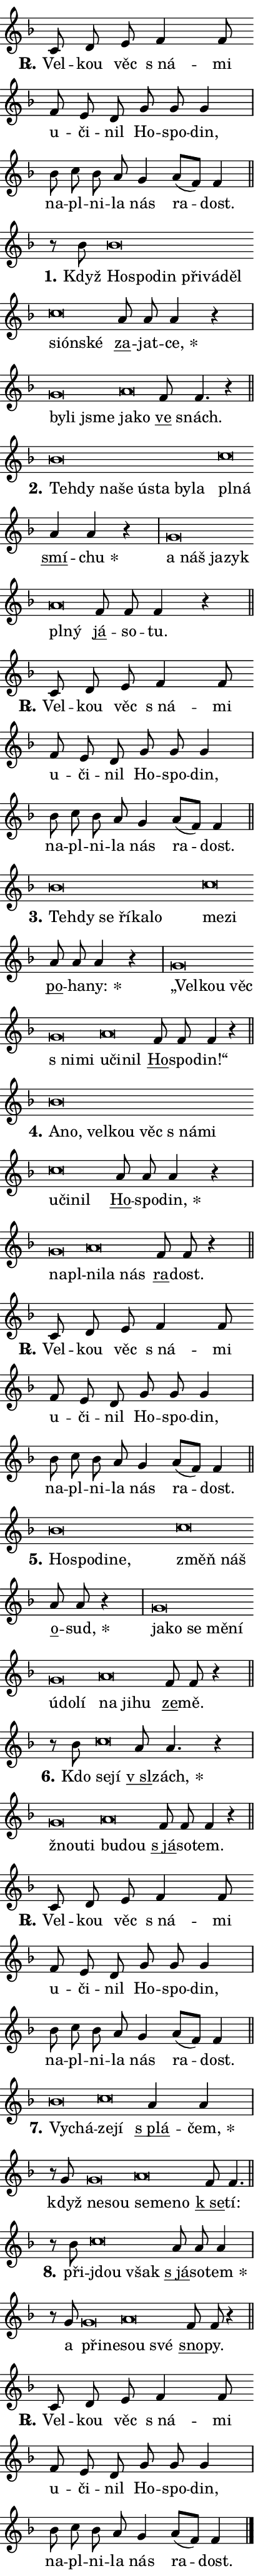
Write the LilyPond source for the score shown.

\version "2.24.0"
\header { tagline = "" }
\paper {
  indent = 0\cm
  top-margin = 0\cm
  right-margin = 0.13\cm % to fit lyric hyphens
  bottom-margin = 0\cm
  left-margin = 0\cm
  paper-width = 7\cm
  page-breaking = #ly:one-page-breaking
  system-system-spacing.basic-distance = #11
  score-system-spacing.basic-distance = #11
  ragged-last = ##f
}


%% Author: Thomas Morley
%% https://lists.gnu.org/archive/html/lilypond-user/2020-05/msg00002.html
#(define (line-position grob)
"Returns position of @var[grob} in current system:
   @code{'start}, if at first time-step
   @code{'end}, if at last time-step
   @code{'middle} otherwise
"
  (let* ((col (ly:item-get-column grob))
         (ln (ly:grob-object col 'left-neighbor))
         (rn (ly:grob-object col 'right-neighbor))
         (col-to-check-left (if (ly:grob? ln) ln col))
         (col-to-check-right (if (ly:grob? rn) rn col))
         (break-dir-left
           (and
             (ly:grob-property col-to-check-left 'non-musical #f)
             (ly:item-break-dir col-to-check-left)))
         (break-dir-right
           (and
             (ly:grob-property col-to-check-right 'non-musical #f)
             (ly:item-break-dir col-to-check-right))))
        (cond ((eqv? 1 break-dir-left) 'start)
              ((eqv? -1 break-dir-right) 'end)
              (else 'middle))))

#(define (tranparent-at-line-position vctor)
  (lambda (grob)
  "Relying on @code{line-position} select the relevant enry from @var{vctor}.
Used to determine transparency,"
    (case (line-position grob)
      ((end) (not (vector-ref vctor 0)))
      ((middle) (not (vector-ref vctor 1)))
      ((start) (not (vector-ref vctor 2))))))

noteHeadBreakVisibility =
#(define-music-function (break-visibility)(vector?)
"Makes @code{NoteHead}s transparent relying on @var{break-visibility}"
#{
  \override NoteHead.transparent =
    #(tranparent-at-line-position break-visibility)
#})

#(define delete-ledgers-for-transparent-note-heads
  (lambda (grob)
    "Reads whether a @code{NoteHead} is transparent.
If so this @code{NoteHead} is removed from @code{'note-heads} from
@var{grob}, which is supposed to be @code{LedgerLineSpanner}.
As a result ledgers are not printed for this @code{NoteHead}"
    (let* ((nhds-array (ly:grob-object grob 'note-heads))
           (nhds-list
             (if (ly:grob-array? nhds-array)
                 (ly:grob-array->list nhds-array)
                 '()))
           ;; Relies on the transparent-property being done before
           ;; Staff.LedgerLineSpanner.after-line-breaking is executed.
           ;; This is fragile ...
           (to-keep
             (remove
               (lambda (nhd)
                 (ly:grob-property nhd 'transparent #f))
               nhds-list)))
      ;; TODO find a better method to iterate over grob-arrays, similiar
      ;; to filter/remove etc for lists
      ;; For now rebuilt from scratch
      (set! (ly:grob-object grob 'note-heads)  '())
      (for-each
        (lambda (nhd)
          (ly:pointer-group-interface::add-grob grob 'note-heads nhd))
        to-keep))))

squashNotes = {
  \override NoteHead.X-extent = #'(-0.2 . 0.2)
  \override NoteHead.Y-extent = #'(-0.75 . 0)
  \override NoteHead.stencil =
    #(lambda (grob)
       (let ((pos (ly:grob-property grob 'staff-position)))
         (begin
           (if (< pos -7) (display "ERROR: Lower brevis then expected\n") (display ""))
           (if (<= pos -6) ly:text-interface::print ly:note-head::print))))
}
unSquashNotes = {
  \revert NoteHead.X-extent
  \revert NoteHead.Y-extent
  \revert NoteHead.stencil
}

hideNotes = \noteHeadBreakVisibility #begin-of-line-visible
unHideNotes = \noteHeadBreakVisibility #all-visible

% work-around for resetting accidentals
% https://lilypond.org/doc/v2.23/Documentation/notation/displaying-rhythms#unmetered-music
cadenzaMeasure = {
  \cadenzaOff
  \partial 1024 s1024
  \cadenzaOn
}

#(define-markup-command (accent layout props text) (markup?)
  "Underline accented syllable"
  (interpret-markup layout props
    #{\markup \override #'(offset . 4.3) \underline { #text }#}))

responsum = \markup \concat {
  "R" \hspace #-1.05 \path #0.1 #'((moveto 0 0.07) (lineto 0.9 0.8)) \hspace #0.05 "."
}

spaceSize = #0.6828661417322834 % exact space size for TeX Gyre Schola

\layout {
  \context {
    \Staff
    \remove "Time_signature_engraver"
    \override LedgerLineSpanner.after-line-breaking = #delete-ledgers-for-transparent-note-heads
  }
  \context {
    \Lyrics {
      \override LyricSpace.minimum-distance = \spaceSize
      \override LyricText.font-name = #"TeX Gyre Schola"
      \override LyricText.font-size = 1
      \override StanzaNumber.font-name = #"TeX Gyre Schola Bold"
      \override StanzaNumber.font-size = 1
    }
  }
  \context {
    \Score 
    \override NoteHead.text =
      #(lambda (grob) 
        (let ((pos (ly:grob-property grob 'staff-position)))
          #{\markup {
            \combine
              \halign #-0.55 \raise #(if (= pos -6) 0 0.5) \override #'(thickness . 2) \draw-line #'(3.2 . 0)
              \musicglyph "noteheads.sM1"
          }#}))
  }
}

% magnetic-lyrics.ily
%
%   written by
%     Jean Abou Samra <jean@abou-samra.fr>
%     Werner Lemberg <wl@gnu.org>
%
%   adapted by
%     Jiri Hon <jiri.hon@gmail.com>
%
% Version 2022-Apr-15

% https://www.mail-archive.com/lilypond-user@gnu.org/msg149350.html

#(define (Left_hyphen_pointer_engraver context)
   "Collect syllable-hyphen-syllable occurrences in lyrics and store
them in properties.  This engraver only looks to the left.  For
example, if the lyrics input is @code{foo -- bar}, it does the
following.

@itemize @bullet
@item
Set the @code{text} property of the @code{LyricHyphen} grob between
@q{foo} and @q{bar} to @code{foo}.

@item
Set the @code{left-hyphen} property of the @code{LyricText} grob with
text @q{foo} to the @code{LyricHyphen} grob between @q{foo} and
@q{bar}.
@end itemize

Use this auxiliary engraver in combination with the
@code{lyric-@/text::@/apply-@/magnetic-@/offset!} hook."
   (let ((hyphen #f)
         (text #f))
     (make-engraver
      (acknowledgers
       ((lyric-syllable-interface engraver grob source-engraver)
        (set! text grob)))
      (end-acknowledgers
       ((lyric-hyphen-interface engraver grob source-engraver)
        ;(when (not (grob::has-interface grob 'lyric-space-interface))
          (set! hyphen grob)));)
      ((stop-translation-timestep engraver)
       (when (and text hyphen)
         (ly:grob-set-object! text 'left-hyphen hyphen))
       (set! text #f)
       (set! hyphen #f)))))

#(define (lyric-text::apply-magnetic-offset! grob)
   "If the space between two syllables is less than the value in
property @code{LyricText@/.details@/.squash-threshold}, move the right
syllable to the left so that it gets concatenated with the left
syllable.

Use this function as a hook for
@code{LyricText@/.after-@/line-@/breaking} if the
@code{Left_@/hyphen_@/pointer_@/engraver} is active."
   (let ((hyphen (ly:grob-object grob 'left-hyphen #f)))
     (when hyphen
       (let ((left-text (ly:spanner-bound hyphen LEFT)))
         (when (grob::has-interface left-text 'lyric-syllable-interface)
           (let* ((common (ly:grob-common-refpoint grob left-text X))
                  (this-x-ext (ly:grob-extent grob common X))
                  (left-x-ext
                   (begin
                     ;; Trigger magnetism for left-text.
                     (ly:grob-property left-text 'after-line-breaking)
                     (ly:grob-extent left-text common X)))
                  ;; `delta` is the gap width between two syllables.
                  (delta (- (interval-start this-x-ext)
                            (interval-end left-x-ext)))
                  (details (ly:grob-property grob 'details))
                  (threshold (assoc-get 'squash-threshold details 0.2)))
             (when (< delta threshold)
               (let* (;; We have to manipulate the input text so that
                      ;; ligatures crossing syllable boundaries are not
                      ;; disabled.  For languages based on the Latin
                      ;; script this is essentially a beautification.
                      ;; However, for non-Western scripts it can be a
                      ;; necessity.
                      (lt (ly:grob-property left-text 'text))
                      (rt (ly:grob-property grob 'text))
                      (is-space (grob::has-interface hyphen 'lyric-space-interface))
                      (space (if is-space " " ""))
                      (extra-delta (if is-space spaceSize 0))
                      ;; Append new syllable.
                      (ltrt-space (if (and (string? lt) (string? rt))
                                (string-append lt space rt)
                                (make-concat-markup (list lt space rt))))
                      ;; Right-align `ltrt` to the right side.
                      (ltrt-space-markup (grob-interpret-markup
                               grob
                               (make-translate-markup
                                (cons (interval-length this-x-ext) 0)
                                (make-right-align-markup ltrt-space)))))
                 (begin
                   ;; Don't print `left-text`.
                   (ly:grob-set-property! left-text 'stencil #f)
                   ;; Set text and stencil (which holds all collected
                   ;; syllables so far) and shift it to the left.
                   (ly:grob-set-property! grob 'text ltrt-space)
                   (ly:grob-set-property! grob 'stencil ltrt-space-markup)
                   (ly:grob-translate-axis! grob (- (- delta extra-delta)) X))))))))))


#(define (lyric-hyphen::displace-bounds-first grob)
   ;; Make very sure this callback isn't triggered too early.
   (let ((left (ly:spanner-bound grob LEFT))
         (right (ly:spanner-bound grob RIGHT)))
     (ly:grob-property left 'after-line-breaking)
     (ly:grob-property right 'after-line-breaking)
     (ly:lyric-hyphen::print grob)))

squashThreshold = #0.4

\layout {
  \context {
    \Lyrics
    \consists #Left_hyphen_pointer_engraver
    \override LyricText.after-line-breaking =
      #lyric-text::apply-magnetic-offset!
    \override LyricHyphen.stencil = #lyric-hyphen::displace-bounds-first
    \override LyricText.details.squash-threshold = \squashThreshold
    \override LyricHyphen.minimum-distance = 0
    \override LyricHyphen.minimum-length = \squashThreshold
  }
}

squashText = \override LyricText.details.squash-threshold = 9999
unSquashText = \override LyricText.details.squash-threshold = \squashThreshold

leftText = \override LyricText.self-alignment-X = #LEFT
unLeftText = \revert LyricText.self-alignment-X

starOffset = #(lambda (grob) 
                (let ((x_offset (ly:self-alignment-interface::aligned-on-x-parent grob)))
                  (if (= x_offset 0) 0 (+ x_offset 1.2))))

star = #(define-music-function (syllable)(string?)
"Append star separator at the end of a syllable"
#{
  \once \override LyricText.X-offset = #starOffset
  \lyricmode { \markup {
    #syllable
    \override #'((font-name . "TeX Gyre Schola Bold")) \hspace #0.2 \lower #0.65 \larger "*"
  } }
#})

starAccent = #(define-music-function (syllable)(string?)
"Append star separator at the end of a syllable and make accent"
#{
  \once \override LyricText.X-offset = #starOffset
  \lyricmode { \markup {
    \accent #syllable
    \override #'((font-name . "TeX Gyre Schola Bold")) \hspace #0.2 \lower #0.65 \larger "*"
  } }
#})

breath = #(define-music-function (syllable)(string?)
"Append breathing indicator at the end of a syllable"
#{
  \lyricmode { \markup { #syllable "+" } }
#})

optionalBreath = #(define-music-function (syllable)(string?)
"Append optional breathing indicator at the end of a syllable"
#{
  \lyricmode { \markup { #syllable "(+)" } }
#})


\score {
    <<
        \new Voice = "melody" { \cadenzaOn \key f \major \relative { c'8 d e f4 f8 \bar "" f e d \bar "" g g g4 \cadenzaMeasure \bar "|" bes8 c bes a g4 \bar "" a8[( f)] f4 \cadenzaMeasure \bar "||" \break } }
        \new Lyrics \lyricsto "melody" { \lyricmode { \set stanza = \responsum
Vel -- kou věc "s ná" -- mi u -- či -- nil Ho -- spo -- din, na -- pl -- ni -- la nás ra -- dost. } }
    >>
    \layout {}
}

\score {
    <<
        \new Voice = "melody" { \cadenzaOn \key f \major \relative { r8 bes' \squashNotes bes\breve*1/16 \hideNotes \breve*1/16 \bar "" \breve*1/16 \bar "" \breve*1/16 \bar "" \breve*1/16 \breve*1/16 \bar "" \unHideNotes \unSquashNotes \squashNotes c\breve*1/16 \hideNotes \breve*1/16 \breve*1/16 \bar "" \unHideNotes \unSquashNotes \bar "" a8 a a4 r \cadenzaMeasure \bar "|" \squashNotes g\breve*1/16 \hideNotes \breve*1/16 \breve*1/16 \bar "" \unHideNotes \unSquashNotes \squashNotes a\breve*1/16 \hideNotes \breve*1/16 \bar "" \unHideNotes \unSquashNotes \bar "" f8 f4. r4 \cadenzaMeasure \bar "||" \break } }
        \new Lyrics \lyricsto "melody" { \lyricmode { \set stanza = "1."
Když \leftText Ho -- \squashText spo -- din při -- vá -- děl \unSquashText si -- \squashText ón -- ské \unLeftText \unSquashText \markup \accent za -- jat -- \star ce, \leftText by -- \squashText li jsme \unSquashText ja -- \squashText ko \unLeftText \unSquashText \markup \accent ve snách. } }
    >>
    \layout {}
}

\score {
    <<
        \new Voice = "melody" { \cadenzaOn \key f \major \relative { \squashNotes bes'\breve*1/16 \hideNotes \breve*1/16 \bar "" \breve*1/16 \bar "" \breve*1/16 \bar "" \breve*1/16 \bar "" \breve*1/16 \bar "" \breve*1/16 \breve*1/16 \bar "" \unHideNotes \unSquashNotes \squashNotes c\breve*1/16 \hideNotes \breve*1/16 \bar "" \unHideNotes \unSquashNotes \bar "" \bar "" a4 a r \cadenzaMeasure \bar "|" \squashNotes g\breve*1/16 \hideNotes \breve*1/16 \bar "" \breve*1/16 \breve*1/16 \bar "" \unHideNotes \unSquashNotes \squashNotes a\breve*1/16 \hideNotes \breve*1/16 \bar "" \unHideNotes \unSquashNotes \bar "" f8 f f4 r \cadenzaMeasure \bar "||" \break } }
        \new Lyrics \lyricsto "melody" { \lyricmode { \set stanza = "2."
\leftText Teh -- \squashText dy na -- še ú -- sta by -- la \unSquashText pl -- \squashText ná \unLeftText \unSquashText \markup \accent smí -- \star chu \leftText a \squashText náš ja -- zyk \unSquashText pl -- \squashText ný \unLeftText \unSquashText \markup \accent já -- so -- tu. } }
    >>
    \layout {}
}

\score {
    <<
        \new Voice = "melody" { \cadenzaOn \key f \major \relative { c'8 d e f4 f8 \bar "" f e d \bar "" g g g4 \cadenzaMeasure \bar "|" bes8 c bes a g4 \bar "" a8[( f)] f4 \cadenzaMeasure \bar "||" \break } }
        \new Lyrics \lyricsto "melody" { \lyricmode { \set stanza = \responsum
Vel -- kou věc "s ná" -- mi u -- či -- nil Ho -- spo -- din, na -- pl -- ni -- la nás ra -- dost. } }
    >>
    \layout {}
}

\score {
    <<
        \new Voice = "melody" { \cadenzaOn \key f \major \relative { \squashNotes bes'\breve*1/16 \hideNotes \breve*1/16 \bar "" \breve*1/16 \bar "" \breve*1/16 \bar "" \breve*1/16 \breve*1/16 \bar "" \unHideNotes \unSquashNotes \squashNotes c\breve*1/16 \hideNotes \breve*1/16 \bar "" \unHideNotes \unSquashNotes \bar "" a8 a a4 r \cadenzaMeasure \bar "|" \squashNotes g\breve*1/16 \hideNotes \breve*1/16 \bar "" \breve*1/16 \bar "" \breve*1/16 \breve*1/16 \bar "" \unHideNotes \unSquashNotes \squashNotes a\breve*1/16 \hideNotes \breve*1/16 \breve*1/16 \bar "" \unHideNotes \unSquashNotes \bar "" f8 f f4 r \cadenzaMeasure \bar "||" \break } }
        \new Lyrics \lyricsto "melody" { \lyricmode { \set stanza = "3."
\leftText Teh -- \squashText dy se ří -- ka -- lo \unSquashText me -- \squashText zi \unLeftText \unSquashText \markup \accent po -- ha -- \star ny: \leftText „Vel -- \squashText kou věc "s ni" -- mi \unSquashText u -- \squashText či -- nil \unLeftText \unSquashText \markup \accent Ho -- spo -- din!“ } }
    >>
    \layout {}
}

\score {
    <<
        \new Voice = "melody" { \cadenzaOn \key f \major \relative { \squashNotes bes'\breve*1/16 \hideNotes \breve*1/16 \bar "" \breve*1/16 \bar "" \breve*1/16 \bar "" \breve*1/16 \bar "" \breve*1/16 \breve*1/16 \bar "" \unHideNotes \unSquashNotes \squashNotes c\breve*1/16 \hideNotes \breve*1/16 \breve*1/16 \bar "" \unHideNotes \unSquashNotes \bar "" a8 a a4 r \cadenzaMeasure \bar "|" \squashNotes g\breve*1/16 \hideNotes \breve*1/16 \bar "" \unHideNotes \unSquashNotes \squashNotes a\breve*1/16 \hideNotes \breve*1/16 \breve*1/16 \bar "" \unHideNotes \unSquashNotes \bar "" f8 f r4 \cadenzaMeasure \bar "||" \break } }
        \new Lyrics \lyricsto "melody" { \lyricmode { \set stanza = "4."
\leftText A -- \squashText no, vel -- kou věc "s ná" -- mi \unSquashText u -- \squashText či -- nil \unLeftText \unSquashText \markup \accent Ho -- spo -- \star din, \leftText na -- \squashText pl -- \unSquashText ni -- \squashText la nás \unLeftText \unSquashText \markup \accent ra -- dost. } }
    >>
    \layout {}
}

\score {
    <<
        \new Voice = "melody" { \cadenzaOn \key f \major \relative { c'8 d e f4 f8 \bar "" f e d \bar "" g g g4 \cadenzaMeasure \bar "|" bes8 c bes a g4 \bar "" a8[( f)] f4 \cadenzaMeasure \bar "||" \break } }
        \new Lyrics \lyricsto "melody" { \lyricmode { \set stanza = \responsum
Vel -- kou věc "s ná" -- mi u -- či -- nil Ho -- spo -- din, na -- pl -- ni -- la nás ra -- dost. } }
    >>
    \layout {}
}

\score {
    <<
        \new Voice = "melody" { \cadenzaOn \key f \major \relative { \squashNotes bes'\breve*1/16 \hideNotes \breve*1/16 \bar "" \breve*1/16 \breve*1/16 \bar "" \unHideNotes \unSquashNotes \squashNotes c\breve*1/16 \hideNotes \breve*1/16 \bar "" \unHideNotes \unSquashNotes \bar "" a8 a r4 \cadenzaMeasure \bar "|" \squashNotes g\breve*1/16 \hideNotes \breve*1/16 \bar "" \breve*1/16 \bar "" \breve*1/16 \bar "" \breve*1/16 \bar "" \breve*1/16 \bar "" \breve*1/16 \breve*1/16 \bar "" \unHideNotes \unSquashNotes \squashNotes a\breve*1/16 \hideNotes \breve*1/16 \breve*1/16 \bar "" \unHideNotes \unSquashNotes \bar "" f8 f r4 \cadenzaMeasure \bar "||" \break } }
        \new Lyrics \lyricsto "melody" { \lyricmode { \set stanza = "5."
\leftText Ho -- \squashText spo -- di -- ne, \unSquashText změň \squashText náš \unLeftText \unSquashText \markup \accent o -- \star sud, \leftText ja -- \squashText ko se mě -- ní ú -- do -- lí \unSquashText na \squashText ji -- hu \unLeftText \unSquashText \markup \accent ze -- mě. } }
    >>
    \layout {}
}

\score {
    <<
        \new Voice = "melody" { \cadenzaOn \key f \major \relative { r8 bes' \squashNotes c\breve*1/16 \hideNotes \breve*1/16 \bar "" \unHideNotes \unSquashNotes \bar "" a8 a4. r4 \cadenzaMeasure \bar "|" \squashNotes g\breve*1/16 \hideNotes \breve*1/16 \bar "" \unHideNotes \unSquashNotes \squashNotes a\breve*1/16 \hideNotes \breve*1/16 \bar "" \unHideNotes \unSquashNotes \bar "" f8 f f4 r \cadenzaMeasure \bar "||" \break } }
        \new Lyrics \lyricsto "melody" { \lyricmode { \set stanza = "6."
Kdo \leftText se -- \squashText jí \unLeftText \unSquashText \markup \accent "v sl" -- \star zách, \leftText žnou -- \squashText ti \unSquashText bu -- \squashText dou \unLeftText \unSquashText \markup \accent "s já" -- so -- tem. } }
    >>
    \layout {}
}

\score {
    <<
        \new Voice = "melody" { \cadenzaOn \key f \major \relative { c'8 d e f4 f8 \bar "" f e d \bar "" g g g4 \cadenzaMeasure \bar "|" bes8 c bes a g4 \bar "" a8[( f)] f4 \cadenzaMeasure \bar "||" \break } }
        \new Lyrics \lyricsto "melody" { \lyricmode { \set stanza = \responsum
Vel -- kou věc "s ná" -- mi u -- či -- nil Ho -- spo -- din, na -- pl -- ni -- la nás ra -- dost. } }
    >>
    \layout {}
}

\score {
    <<
        \new Voice = "melody" { \cadenzaOn \key f \major \relative { \squashNotes bes'\breve*1/16 \hideNotes \breve*1/16 \bar "" \unHideNotes \unSquashNotes \squashNotes c\breve*1/16 \hideNotes \breve*1/16 \bar "" \unHideNotes \unSquashNotes \bar "" \bar "" a4 a \cadenzaMeasure \bar "|" r8 g \squashNotes g\breve*1/16 \hideNotes \breve*1/16 \bar "" \unHideNotes \unSquashNotes \squashNotes a\breve*1/16 \hideNotes \breve*1/16 \breve*1/16 \bar "" \unHideNotes \unSquashNotes \bar "" f8 f4. \cadenzaMeasure \bar "||" \break } }
        \new Lyrics \lyricsto "melody" { \lyricmode { \set stanza = "7."
\leftText Vy -- \squashText chá -- \unSquashText ze -- \squashText jí \unLeftText \unSquashText \markup \accent "s plá" -- \star čem, když \leftText ne -- \squashText sou \unSquashText se -- \squashText me -- no \unLeftText \unSquashText \markup \accent "k se" -- tí: } }
    >>
    \layout {}
}

\score {
    <<
        \new Voice = "melody" { \cadenzaOn \key f \major \relative { r8 bes' \squashNotes c\breve*1/16 \hideNotes \breve*1/16 \bar "" \unHideNotes \unSquashNotes \bar "" a8 a a4 \cadenzaMeasure \bar "|" r8 g \squashNotes g\breve*1/16 \hideNotes \breve*1/16 \bar "" \unHideNotes \unSquashNotes \squashNotes a\breve*1/16 \hideNotes \breve*1/16 \bar "" \unHideNotes \unSquashNotes \bar "" f8 f r4 \cadenzaMeasure \bar "||" \break } }
        \new Lyrics \lyricsto "melody" { \lyricmode { \set stanza = "8."
při -- \leftText jdou \squashText však \unLeftText \unSquashText \markup \accent "s já" -- so -- \star tem a \leftText při -- \squashText ne -- \unSquashText sou \squashText své \unLeftText \unSquashText \markup \accent sno -- py. } }
    >>
    \layout {}
}

\score {
    <<
        \new Voice = "melody" { \cadenzaOn \key f \major \relative { c'8 d e f4 f8 \bar "" f e d \bar "" g g g4 \cadenzaMeasure \bar "|" bes8 c bes a g4 \bar "" a8[( f)] f4 \cadenzaMeasure \bar "||" \break } \bar "|." }
        \new Lyrics \lyricsto "melody" { \lyricmode { \set stanza = \responsum
Vel -- kou věc "s ná" -- mi u -- či -- nil Ho -- spo -- din, na -- pl -- ni -- la nás ra -- dost. } }
    >>
    \layout {}
}
